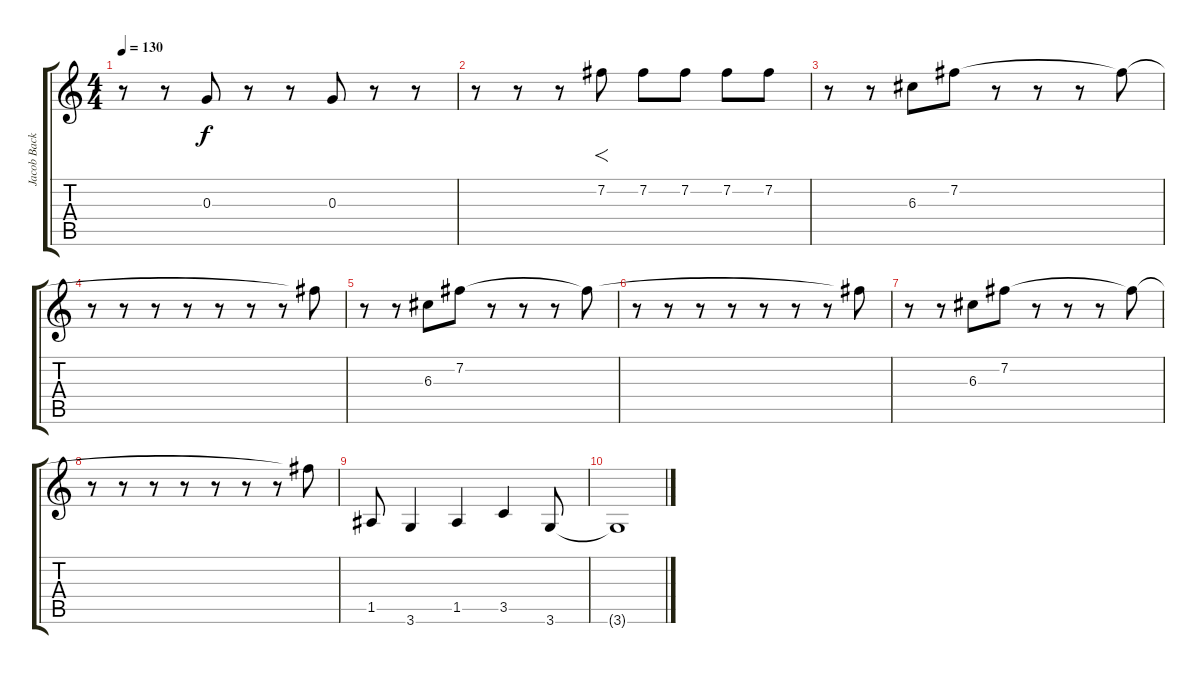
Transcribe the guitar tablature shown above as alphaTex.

\track ("Jacob Backup" "Jacob Back") {instrument distortionguitar}
\staff {score tabs}
\tuning (E4 B3 G3 D3 A2 E2) {hide}
\ts (4 4)
\tempo 130
\clef g2
\ks c
r.8{dy f} r.8 0.3.8 r.8 r.8 0.3.8 r.8 r.8 |
r.8 r.8 r.8 7.2.8{f} 7.2.8 7.2.8 7.2.8 7.2.8 |
r.8 r.8 6.3.8 7.2.8 r.8 r.8 r.8 7.2{t}.8 |
r.8 r.8 r.8 r.8 r.8 r.8 r.8 7.2{t}.8 |
r.8 r.8 6.3.8 7.2.8 r.8 r.8 r.8 7.2{t}.8 |
r.8 r.8 r.8 r.8 r.8 r.8 r.8 7.2{t}.8 |
r.8 r.8 6.3.8 7.2.8 r.8 r.8 r.8 7.2{t}.8 |
r.8 r.8 r.8 r.8 r.8 r.8 r.8 7.2{t}.8 |
1.5.8 3.6.4 1.5.4 3.5.4 3.6.8 |
3.6{t}.1
